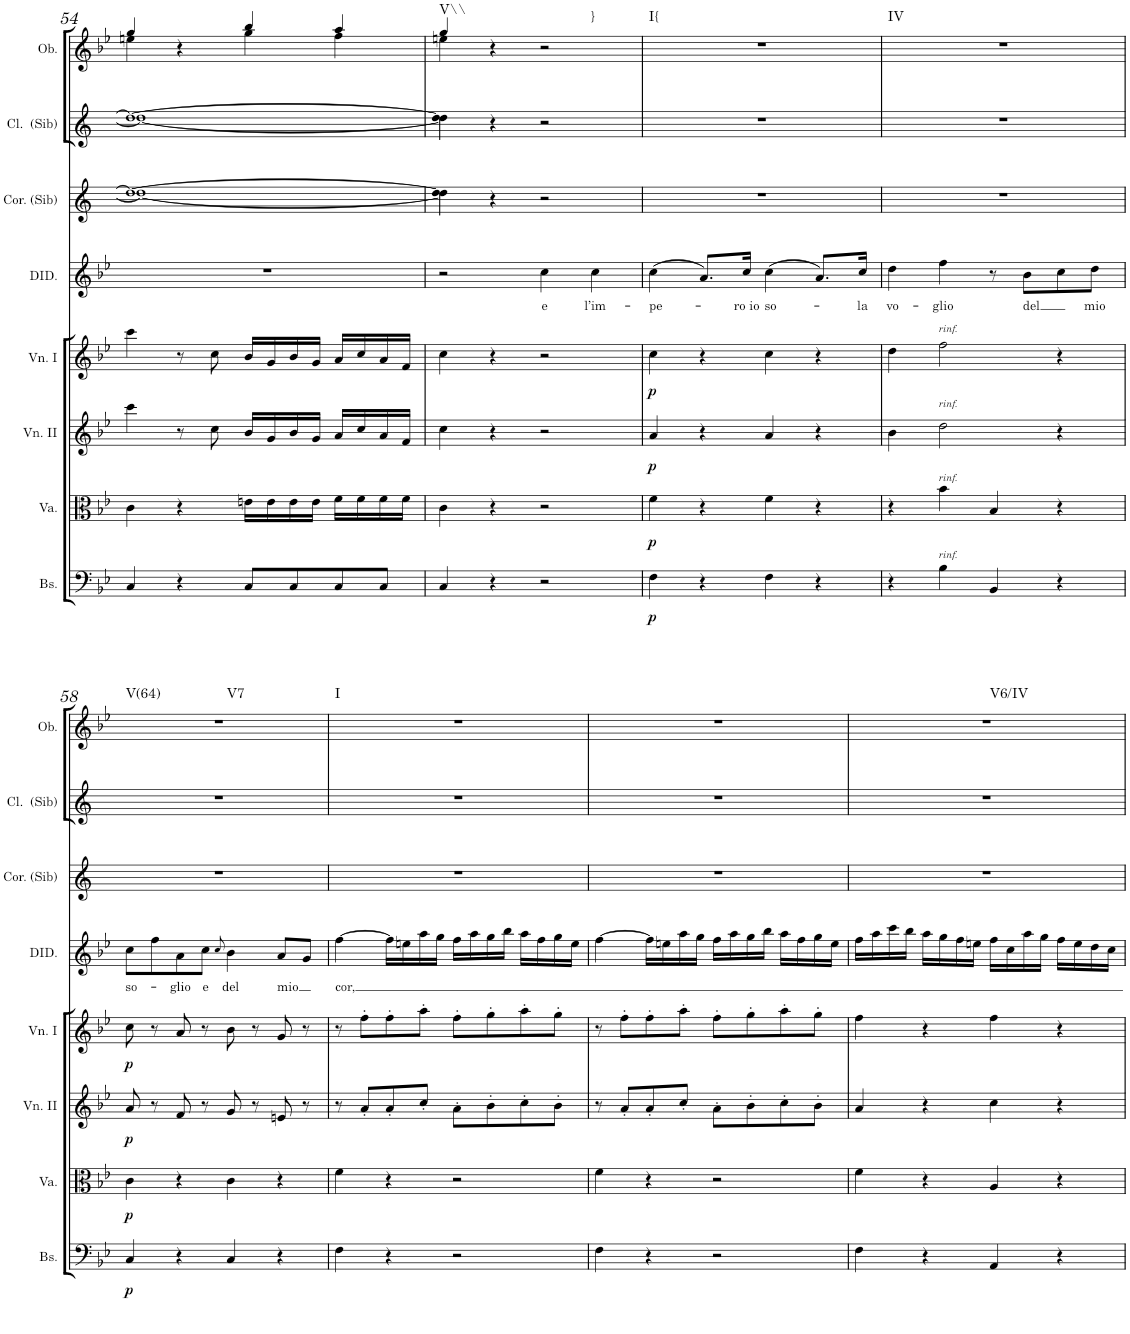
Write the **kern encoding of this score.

**kern	**dynam	**kern	**dynam	**kern	**dynam	**kern	**dynam	**kern	**text	**kern	**kern	**kern	**harte
*part8	*part8	*part7	*part7	*part6	*part6	*part5	*part5	*part4	*part4	*part3	*part2	*part1	*part1
*staff8	*staff8	*staff7	*staff7	*staff6	*staff6	*staff5	*staff5	*staff4	*staff4	*staff3	*staff2	*staff1	*
*I"Basso	*	*I"Viola	*	*I"Violino II	*	*I"Violino I	*	*I"DIDONE	*	*I"Corni in Sib	*I"Clarinetti in Sib	*I"Oboi	*
*I'Bs.	*	*I'Va.	*	*I'Vn. II	*	*I'Vn. I	*	*I'DID.	*	*I'Cor. (Sib)	*I'Cl.  (Sib)	*I'Ob.	*
!!LO:PB:g=z
*clefF4	*	*clefC3	*	*clefG2	*	*clefG2	*	*clefG2	*	*clefG2	*clefG2	*clefG2	*
*	*	*	*	*	*	*	*	*	*	*Trd1c2	*Trd1c2	*	*
*k[b-e-]	*	*k[b-e-]	*	*k[b-e-]	*	*k[b-e-]	*	*k[b-e-]	*	*k[]	*k[]	*k[b-e-]	*
*B-:	*	*B-:	*	*B-:	*	*B-:	*	*B-:	*	*	*	*B-:	*
*M4/4	*	*M4/4	*	*M4/4	*	*M4/4	*	*M4/4	*	*M4/4	*M4/4	*M4/4	*
=54	=54	=54	=54	=54	=54	=54	=54	=54	=54	=54	=54	=54	=54
*	*	*	*	*	*	*	*	*	*	*^	*^	*^	*
4C/	.	4c\	.	4ccc\	.	4ccc\	.	1r	.	1dd_	1dd_	1dd_	1dd_	4gg/	4een\	.
4r	.	4r	.	8r	.	8r	.	.	.	.	.	.	.	4r	4ryy	.
.	.	.	.	8cc\	.	8cc\	.	.	.	.	.	.	.	.	.	.
8C/L	.	16en\LL	.	16b-/LL	.	16b-/LL	.	.	.	.	.	.	.	4bb-/	4gg\	.
.	.	16e\	.	16g/	.	16g/	.	.	.	.	.	.	.	.	.	.
8C/	.	16e\	.	16b-/	.	16b-/	.	.	.	.	.	.	.	.	.	.
.	.	16e\JJ	.	16g/JJ	.	16g/JJ	.	.	.	.	.	.	.	.	.	.
8C/	.	16f\LL	.	16a/LL	.	16a/LL	.	.	.	.	.	.	.	4aa/	4ff\	.
.	.	16f\	.	16cc/	.	16cc/	.	.	.	.	.	.	.	.	.	.
8C/J	.	16f\	.	16a/	.	16a/	.	.	.	.	.	.	.	.	.	.
.	.	16f\JJ	.	16f/JJ	.	16f/JJ	.	.	.	.	.	.	.	.	.	.
=55	=55	=55	=55	=55	=55	=55	=55	=55	=55	=55	=55	=55	=55	=55	=55	=55
!	!	!	!	!	!	!	!	!	!	!	!	!	!	!	!	!LO:H:kt=V\\
4C/	.	4c\	.	4cc\	.	4cc\	.	2r	.	4dd\]	4dd\]	4dd\]	4dd\]	4gg/	4een\	N
4r	.	4r	.	4r	.	4r	.	.	.	4r	2.ryy	4r	2.ryy	4r	2.ryy	.
!	!	!	!	!	!	!	!	!	!LO:LY:b	!	!	!	!	!	!	!LO:H:kt=}
2r	.	2r	.	2r	.	2r	.	4cc\	e	2r	.	2r	.	2r	.	N
!	!	!	!	!	!	!	!	!	!LO:LY:b	!	!	!	!	!	!	!
.	.	.	.	.	.	.	.	4cc\	l’im-	.	.	.	.	.	.	.
*	*	*	*	*	*	*	*	*	*	*v	*v	*	*	*v	*v	*
*	*	*	*	*	*	*	*	*	*	*	*v	*v	*	*
=56	=56	=56	=56	=56	=56	=56	=56	=56	=56	=56	=56	=56	=56
!	!LO:DY:b	!	!LO:DY:b	!	!LO:DY:b	!	!LO:DY:b	!	!LO:LY:b	!	!	!	!LO:H:kt=I{
4F\	p	4f\	p	4a/	p	4cc\	p	(>4cc\	-pe-	1r	1r	1r	N
4r	.	4r	.	4r	.	4r	.	8.a/L)	.	.	.	.	.
!	!	!	!	!	!	!	!	!	!LO:LY:b	!	!	!	!
.	.	.	.	.	.	.	.	16cc/Jk	ro io	.	.	.	.
!	!	!	!	!	!	!	!	!	!LO:LY:b	!	!	!	!
4F\	.	4f\	.	4a/	.	4cc\	.	(>4cc\	so-	.	.	.	.
4r	.	4r	.	4r	.	4r	.	8.a/L)	.	.	.	.	.
!	!	!	!	!	!	!	!	!	!LO:LY:b	!	!	!	!
.	.	.	.	.	.	.	.	16cc/Jk	-la	.	.	.	.
=57	=57	=57	=57	=57	=57	=57	=57	=57	=57	=57	=57	=57	=57
!	!	!	!	!	!	!	!	!	!LO:LY:b	!	!	!	!LO:H:kt=IV
4r	.	4r	.	4b-\	.	4dd\	.	4dd\	vo-	1r	1r	1r	N
!	!	!	!	!	!	!LO:TX:a:i:t=rinf.	!	!	!	!	!	!	!
!	!	!	!	!LO:TX:a:i:t=rinf.	!	!	!	!	!	!	!	!	!
!	!	!LO:TX:a:i:t=rinf.	!	!	!	!	!	!	!	!	!	!	!
!LO:TX:a:i:t=rinf.	!	!	!	!	!	!	!	!	!	!	!	!	!
!	!	!	!	!	!	!	!	!	!LO:LY:b	!	!	!	!
4B-\	.	4b-\	.	2dd\	.	2ff\	.	4ff\	-glio	.	.	.	.
4BB-/	.	4B-/	.	.	.	.	.	8r	.	.	.	.	.
!	!	!	!	!	!	!	!	!	!LO:LY:b	!	!	!	!
.	.	.	.	.	.	.	.	8b-\L	del	.	.	.	.
4r	.	4r	.	4r	.	4r	.	8cc\	.	.	.	.	.
!	!	!	!	!	!	!	!	!	!LO:LY:b	!	!	!	!
.	.	.	.	.	.	.	.	8dd\J	mio	.	.	.	.
!!LO:LB:g=z
=58	=58	=58	=58	=58	=58	=58	=58	=58	=58	=58	=58	=58	=58
!	!LO:DY:b	!	!LO:DY:b	!	!LO:DY:b	!	!LO:DY:b	!	!LO:LY:b	!	!	!	!LO:H:n=1:kt=V(64)
!	!	!	!	!	!	!	!	!	!	!	!	!	!LO:H:n=2:kt=V7
4C/	p	4c\	p	8a/	p	8cc\	p	8cc\L	so-	1r	1r	1r	N N
.	.	.	.	8r	.	8r	.	8ff\	.	.	.	.	.
!	!	!	!	!	!	!	!	!	!LO:LY:b	!	!	!	!
4r	.	4r	.	8f/	.	8a/	.	8a\	-glio	.	.	.	.
!	!	!	!	!	!	!	!	!	!LO:LY:b	!	!	!	!
.	.	.	.	8r	.	8r	.	8cc\J	e	.	.	.	.
.	.	.	.	.	.	.	.	8qcc/	.	.	.	.	.
!	!	!	!	!	!	!	!	!	!LO:LY:b	!	!	!	!
4C/	.	4c\	.	8g/	.	8b-\	.	4b-\	del	.	.	.	.
.	.	.	.	8r	.	8r	.	.	.	.	.	.	.
!	!	!	!	!	!	!	!	!	!LO:LY:b	!	!	!	!
4r	.	4r	.	8en/	.	8g/	.	8a/L	mio	.	.	.	.
.	.	.	.	8r	.	8r	.	8g/J	.	.	.	.	.
=59	=59	=59	=59	=59	=59	=59	=59	=59	=59	=59	=59	=59	=59
!	!	!	!	!	!	!	!	!	!LO:LY:b	!	!	!	!LO:H:kt=I
4F\	.	4f\	.	8r	.	8r	.	[4ff\	cor,	1r	1r	1r	N
.	.	.	.	8a'/L	.	8ff'\L	.	.	.	.	.	.	.
4r	.	4r	.	8a'/	.	8ff'\	.	16ff\LL]	.	.	.	.	.
.	.	.	.	.	.	.	.	16een\	.	.	.	.	.
.	.	.	.	8cc'/J	.	8aa'\J	.	16aa\	.	.	.	.	.
.	.	.	.	.	.	.	.	16gg\JJ	.	.	.	.	.
2r	.	2r	.	8a'\L	.	8ff'\L	.	16ff\LL	.	.	.	.	.
.	.	.	.	.	.	.	.	16aa\	.	.	.	.	.
.	.	.	.	8b-'\	.	8gg'\	.	16gg\	.	.	.	.	.
.	.	.	.	.	.	.	.	16bb-\JJ	.	.	.	.	.
.	.	.	.	8cc'\	.	8aa'\	.	16aa\LL	.	.	.	.	.
.	.	.	.	.	.	.	.	16ff\	.	.	.	.	.
.	.	.	.	8b-'\J	.	8gg'\J	.	16gg\	.	.	.	.	.
.	.	.	.	.	.	.	.	16ee\JJ	.	.	.	.	.
=60	=60	=60	=60	=60	=60	=60	=60	=60	=60	=60	=60	=60	=60
4F\	.	4f\	.	8r	.	8r	.	[4ff\	.	1r	1r	1r	.
.	.	.	.	8a'/L	.	8ff'\L	.	.	.	.	.	.	.
4r	.	4r	.	8a'/	.	8ff'\	.	16ff\LL]	.	.	.	.	.
.	.	.	.	.	.	.	.	16een\	.	.	.	.	.
.	.	.	.	8cc'/J	.	8aa'\J	.	16aa\	.	.	.	.	.
.	.	.	.	.	.	.	.	16gg\JJ	.	.	.	.	.
2r	.	2r	.	8a'\L	.	8ff'\L	.	16ff\LL	.	.	.	.	.
.	.	.	.	.	.	.	.	16aa\	.	.	.	.	.
.	.	.	.	8b-'\	.	8gg'\	.	16gg\	.	.	.	.	.
.	.	.	.	.	.	.	.	16bb-\JJ	.	.	.	.	.
.	.	.	.	8cc'\	.	8aa'\	.	16aa\LL	.	.	.	.	.
.	.	.	.	.	.	.	.	16ff\	.	.	.	.	.
.	.	.	.	8b-'\J	.	8gg'\J	.	16gg\	.	.	.	.	.
.	.	.	.	.	.	.	.	16ee\JJ	.	.	.	.	.
=61	=61	=61	=61	=61	=61	=61	=61	=61	=61	=61	=61	=61	=61
!	!	!	!	!	!	!	!	!	!	!	!	!	!LO:H:kt=V6/IV
4F\	.	4f\	.	4a/	.	4ff\	.	16ff\LL	.	1r	1r	1r	N
.	.	.	.	.	.	.	.	16aa\	.	.	.	.	.
.	.	.	.	.	.	.	.	16ccc\	.	.	.	.	.
.	.	.	.	.	.	.	.	16bb-\JJ	.	.	.	.	.
4r	.	4r	.	4r	.	4r	.	16aa\LL	.	.	.	.	.
.	.	.	.	.	.	.	.	16gg\	.	.	.	.	.
.	.	.	.	.	.	.	.	16ff\	.	.	.	.	.
.	.	.	.	.	.	.	.	16een\JJ	.	.	.	.	.
4AA/	.	4A/	.	4cc\	.	4ff\	.	16ff\LL	.	.	.	.	.
.	.	.	.	.	.	.	.	16cc\	.	.	.	.	.
.	.	.	.	.	.	.	.	16aa\	.	.	.	.	.
.	.	.	.	.	.	.	.	16gg\JJ	.	.	.	.	.
4r	.	4r	.	4r	.	4r	.	16ff\LL	.	.	.	.	.
.	.	.	.	.	.	.	.	16ee\	.	.	.	.	.
.	.	.	.	.	.	.	.	16dd\	.	.	.	.	.
.	.	.	.	.	.	.	.	16cc\JJ	.	.	.	.	.
=	=	=	=	=	=	=	=	=	=	=	=	=	=
*-	*-	*-	*-	*-	*-	*-	*-	*-	*-	*-	*-	*-	*-
